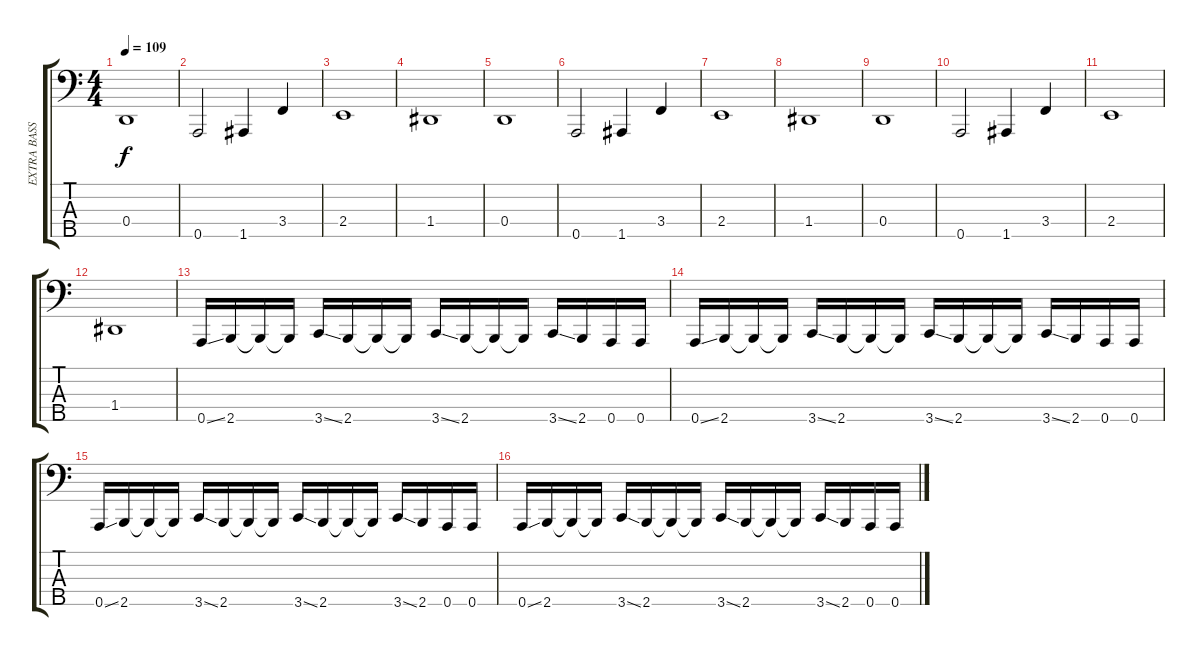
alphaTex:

\track ("EXTRA BASS" "EXTRA BASS") {instrument electricbasspick}
\staff {score tabs}
\tuning (F2 C2 G1 D1 A0) {hide}
\ts (4 4)
\tempo 109
\clef f4
\ks c
0.4.1{dy f} |
0.5.2 1.5.4 3.4.4 |
2.4.1 |
1.4.1 |
0.4.1 |
0.5.2 1.5.4 3.4.4 |
2.4.1 |
1.4.1 |
0.4.1 |
0.5.2 1.5.4 3.4.4 |
2.4.1 |
1.4.1 |
0.5{ss}.16 2.5.16 2.5{t}.16 2.5{t}.16 3.5{ss}.16 2.5.16 2.5{t}.16 2.5{t}.16 3.5{ss}.16 2.5.16 2.5{t}.16 2.5{t}.16 3.5{ss}.16 2.5.16 0.5.16 0.5.16 |
0.5{ss}.16 2.5.16 2.5{t}.16 2.5{t}.16 3.5{ss}.16 2.5.16 2.5{t}.16 2.5{t}.16 3.5{ss}.16 2.5.16 2.5{t}.16 2.5{t}.16 3.5{ss}.16 2.5.16 0.5.16 0.5.16 |
0.5{ss}.16 2.5.16 2.5{t}.16 2.5{t}.16 3.5{ss}.16 2.5.16 2.5{t}.16 2.5{t}.16 3.5{ss}.16 2.5.16 2.5{t}.16 2.5{t}.16 3.5{ss}.16 2.5.16 0.5.16 0.5.16 |
0.5{ss}.16 2.5.16 2.5{t}.16 2.5{t}.16 3.5{ss}.16 2.5.16 2.5{t}.16 2.5{t}.16 3.5{ss}.16 2.5.16 2.5{t}.16 2.5{t}.16 3.5{ss}.16 2.5.16 0.5.16 0.5.16
